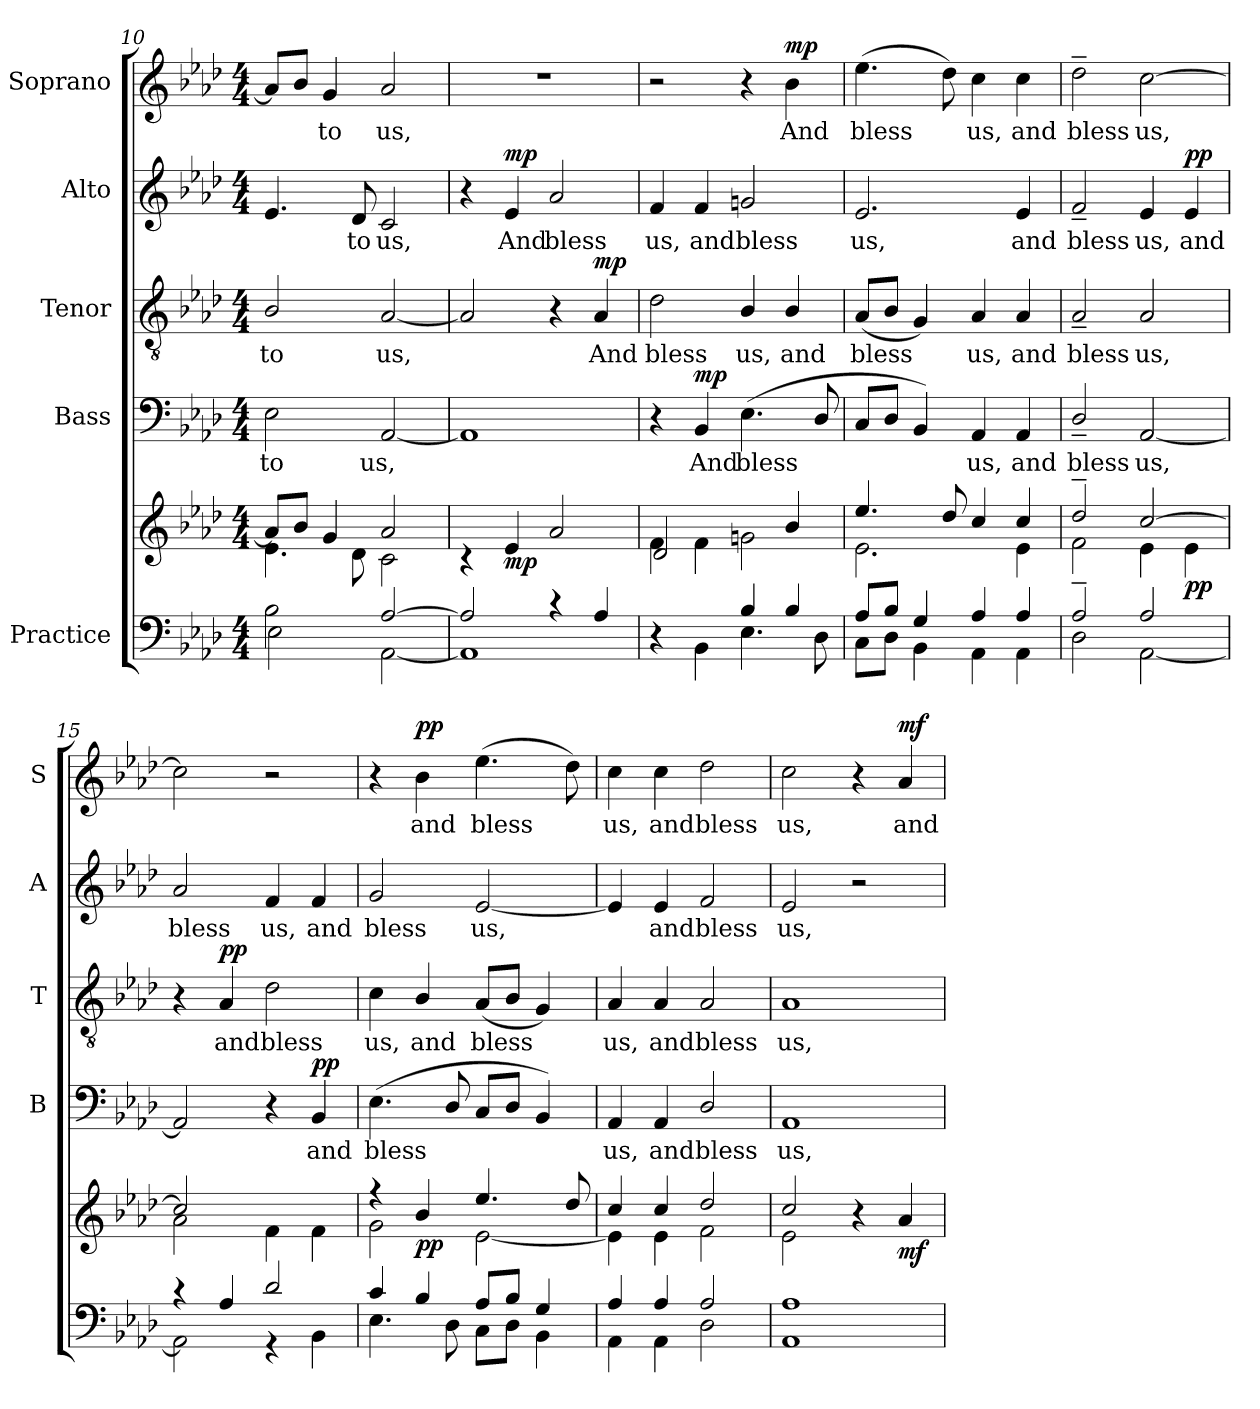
**kern	**kern	**dynam	**kern	**text	**dynam	**kern	**text	**dynam	**kern	**text	**dynam	**kern	**text	**dynam
*part5	*part5	*part5	*part4	*part4	*part4	*part3	*part3	*part3	*part2	*part2	*part2	*part1	*part1	*part1
*staff6	*staff5	*staff5/6	*staff4	*staff4	*staff4	*staff3	*staff3	*staff3	*staff2	*staff2	*staff2	*staff1	*staff1	*staff1
*I"Practice	*	*	*I"Bass	*	*	*I"Tenor	*	*	*I"Alto	*	*	*I"Soprano	*	*
*	*	*	*I'B	*	*	*I'T	*	*	*I'A	*	*	*I'S	*	*
*clefF4	*clefG2	*	*clefF4	*	*	*clefGv2	*	*	*clefG2	*	*	*clefG2	*	*
*k[b-e-a-d-]	*k[b-e-a-d-]	*	*k[b-e-a-d-]	*	*	*k[b-e-a-d-]	*	*	*k[b-e-a-d-]	*	*	*k[b-e-a-d-]	*	*
*A-:	*A-:	*	*A-:	*	*	*A-:	*	*	*A-:	*	*	*A-:	*	*
*M4/4	*M4/4	*	*M4/4	*	*	*M4/4	*	*	*M4/4	*	*	*M4/4	*	*
=10	=10	=10	=10	=10	=10	=10	=10	=10	=10	=10	=10	=10	=10	=10
*^	*^	*	*	*	*	*	*	*	*	*	*	*	*	*
!	!	!	!	!	!	!LO:LY:b	!	!	!LO:LY:b	!	!	!	!	!	!	!
2B-\	2E-\	8a-/L]	4.e-\	.	2E-\	-to	.	2B-/	to	.	4.e-/	.	.	8a-/L]	.	.
.	.	8b-/J	.	.	.	.	.	.	.	.	.	.	.	8b-/J	.	.
!	!	!	!	!	!	!	!	!	!	!	!	!	!	!	!LO:LY:b	!
.	.	4g/	.	.	.	.	.	.	.	.	.	.	.	4g/	to	.
!	!	!	!	!	!	!	!	!	!	!	!	!LO:LY:b	!	!	!	!
.	.	.	8d-\	.	.	.	.	.	.	.	8d-/	to	.	.	.	.
!	!	!	!	!	!	!LO:LY:b	!	!	!LO:LY:b	!	!	!LO:LY:b	!	!	!LO:LY:b	!
[>2A-/	[<2AA-\	2a-/	2c\	.	[2AA-/	us,	.	[2A-/	us,	.	2c/	us,	.	2a-/	us,	.
!!LO:LB:g=z
=11	=11	=11	=11	=11	=11	=11	=11	=11	=11	=11	=11	=11	=11	=11	=11	=11
2A-/]	1AA-]	1ryy	4r	.	1AA-]	.	.	2A-/]	.	.	4r	.	.	1r	.	.
!	!	!	!	!LO:DY:b	!	!	!	!	!	!	!	!LO:LY:b	!LO:DY:b	!	!	!
.	.	.	4e-/	mp	.	.	.	.	.	.	4e-/	And	mp	.	.	.
!	!	!	!	!	!	!	!	!	!	!	!	!LO:LY:b	!	!	!	!
4r	.	.	2a-/	.	.	.	.	4r	.	.	2a-/	bless	.	.	.	.
!	!	!	!	!	!	!	!	!	!LO:LY:b	!LO:DY:b	!	!	!	!	!	!
4A-/	.	.	.	.	.	.	.	4A-/	And	mp	.	.	.	.	.	.
=12	=12	=12	=12	=12	=12	=12	=12	=12	=12	=12	=12	=12	=12	=12	=12	=12
*	*	*	*^	*	*	*	*	*	*	*	*	*	*	*	*	*
!	!	!	!	!	!	!	!	!	!	!LO:LY:b	!	!	!LO:LY:b	!	!	!	!
2ryy	4r	2ryy	4f\	2d-/	.	4r	.	.	2d-\	bless	.	4f/	us,	.	2r	.	.
!	!	!	!	!	!	!	!LO:LY:b	!LO:DY:b	!	!	!	!	!LO:LY:b	!	!	!	!
.	4BB-\	.	4f\	.	.	4BB-/	And	mp	.	.	.	4f/	and	.	.	.	.
!	!	!	!	!	!	!	!LO:LY:b	!	!	!LO:LY:b	!	!	!LO:LY:b	!	!	!	!
4B-/	4.E-\	4ryy	2gni\	2ryy	.	(<4.E-\	bless	.	4B-/	us,	.	2gni/	bless	.	4r	.	.
!	!	!	!	!	!	!	!	!	!	!LO:LY:b	!	!	!	!	!	!LO:LY:b	!LO:DY:b
4B-/	.	4b-/	.	.	.	.	.	.	4B-/	and	.	.	.	.	4b-\	And	mp
.	8D-\	.	.	.	.	8D-/	.	.	.	.	.	.	.	.	.	.	.
*	*	*	*v	*v	*	*	*	*	*	*	*	*	*	*	*	*	*
=13	=13	=13	=13	=13	=13	=13	=13	=13	=13	=13	=13	=13	=13	=13	=13	=13
!	!	!	!	!	!	!	!	!	!LO:LY:b	!	!	!LO:LY:b	!	!	!LO:LY:b	!
8A-/L	8C\L	4.ee-/	2.e-\	.	8C/L	.	.	(<8A-/L	bless	.	2.e-/	us,	.	(>4.ee-\	bless	.
8B-/J	8D-\J	.	.	.	8D-/J	.	.	8B-/J	.	.	.	.	.	.	.	.
4G/	4BB-\	.	.	.	4BB-/)	.	.	4G/)	.	.	.	.	.	.	.	.
.	.	8dd-/	.	.	.	.	.	.	.	.	.	.	.	8dd-\)	.	.
!	!	!	!	!	!	!LO:LY:b	!	!	!LO:LY:b	!	!	!	!	!	!LO:LY:b	!
4A-/	4AA-\	4cc/	.	.	4AA-/	us,	.	4A-/	us,	.	.	.	.	4cc\	us,	.
!	!	!	!	!	!	!LO:LY:b	!	!	!LO:LY:b	!	!	!LO:LY:b	!	!	!LO:LY:b	!
4A-/	4AA-\	4cc/	4e-\	.	4AA-/	and	.	4A-/	and	.	4e-/	and	.	4cc\	and	.
=14	=14	=14	=14	=14	=14	=14	=14	=14	=14	=14	=14	=14	=14	=14	=14	=14
!	!	!	!	!	!	!LO:LY:b	!	!	!LO:LY:b	!	!	!LO:LY:b	!	!	!LO:LY:b	!
2A-~>/	2D-\	2dd-~>/	2f\	.	2D-~>/	bless	.	2A-~</	bless	.	2f~</	bless	.	2dd-~>\	bless	.
!	!	!	!	!	!	!LO:LY:b	!	!	!LO:LY:b	!	!	!LO:LY:b	!	!	!LO:LY:b	!
2A-/	[<2AA-\	[>2cc/	4e-\	.	[2AA-/	us,	.	2A-/	us,	.	4e-/	us,	.	[2cc\	us,	.
!	!	!	!	!LO:DY:b	!	!	!	!	!	!	!	!LO:LY:b	!LO:DY:b	!	!	!
.	.	.	4e-\	pp	.	.	.	.	.	.	4e-/	and	pp	.	.	.
=15	=15	=15	=15	=15	=15	=15	=15	=15	=15	=15	=15	=15	=15	=15	=15	=15
!	!	!	!	!	!	!	!	!	!	!	!	!LO:LY:b	!	!	!	!
4r	2AA-\]	2cc/]	2a-\	.	2AA-/]	.	.	4r	.	.	2a-/	bless	.	2cc\]	.	.
!	!	!	!	!	!	!	!	!	!LO:LY:b	!LO:DY:b	!	!	!	!	!	!
4A-/	.	.	.	.	.	.	.	4A-/	and	pp	.	.	.	.	.	.
!	!	!	!	!	!	!	!	!	!LO:LY:b	!	!	!LO:LY:b	!	!	!	!
2d-/	4r	2ryy	4f\	.	4r	.	.	2d-\	bless	.	4f/	us,	.	2r	.	.
!	!	!	!	!	!	!LO:LY:b	!LO:DY:b	!	!	!	!	!LO:LY:b	!	!	!	!
.	4BB-\	.	4f\	.	4BB-/	and	pp	.	.	.	4f/	and	.	.	.	.
!!LO:PB:g=z
=16	=16	=16	=16	=16	=16	=16	=16	=16	=16	=16	=16	=16	=16	=16	=16	=16
!	!	!	!	!	!	!LO:LY:b	!	!	!LO:LY:b	!	!	!LO:LY:b	!	!	!	!
4c/	4.E-\	4r	2g\	.	(<4.E-\	bless	.	4c\	us,	.	2g/	bless	.	4r	.	.
!	!	!	!	!LO:DY:b	!	!	!	!	!LO:LY:b	!	!	!	!	!	!LO:LY:b	!LO:DY:b
4B-/	.	4b-/	.	pp	.	.	.	4B-/	and	.	.	.	.	4b-\	and	pp
.	8D-\	.	.	.	8D-/	.	.	.	.	.	.	.	.	.	.	.
!	!	!	!	!	!	!	!	!	!LO:LY:b	!	!	!LO:LY:b	!	!	!LO:LY:b	!
8A-/L	8C\L	4.ee-/	[<2e-\	.	8C/L	.	.	(<8A-/L	bless	.	[2e-/	us,	.	(>4.ee-\	bless	.
8B-/J	8D-\J	.	.	.	8D-/J	.	.	8B-/J	.	.	.	.	.	.	.	.
4G/	4BB-\	.	.	.	4BB-/)	.	.	4G/)	.	.	.	.	.	.	.	.
.	.	8dd-/	.	.	.	.	.	.	.	.	.	.	.	8dd-\)	.	.
=17	=17	=17	=17	=17	=17	=17	=17	=17	=17	=17	=17	=17	=17	=17	=17	=17
!	!	!	!	!	!	!LO:LY:b	!	!	!LO:LY:b	!	!	!	!	!	!LO:LY:b	!
4A-/	4AA-\	4cc/	4e-\]	.	4AA-/	us,	.	4A-/	us,	.	4e-/]	.	.	4cc\	us,	.
!	!	!	!	!	!	!LO:LY:b	!	!	!LO:LY:b	!	!	!LO:LY:b	!	!	!LO:LY:b	!
4A-/	4AA-\	4cc/	4e-\	.	4AA-/	and	.	4A-/	and	.	4e-/	and	.	4cc\	and	.
!	!	!	!	!	!	!LO:LY:b	!	!	!LO:LY:b	!	!	!LO:LY:b	!	!	!LO:LY:b	!
2A-/	2D-\	2dd-/	2f\	.	2D-/	bless	.	2A-/	bless	.	2f/	bless	.	2dd-\	bless	.
=18	=18	=18	=18	=18	=18	=18	=18	=18	=18	=18	=18	=18	=18	=18	=18	=18
!	!	!	!	!	!	!LO:LY:b	!	!	!LO:LY:b	!	!	!LO:LY:b	!	!	!LO:LY:b	!
1A-	1AA-	2cc/	2e-\	.	1AA-	us,	.	1A-	us,	.	2e-/	us,	.	2cc\	us,	.
.	.	4r	2ryy	.	.	.	.	.	.	.	2r	.	.	4r	.	.
!	!	!	!	!LO:DY:b	!	!	!	!	!	!	!	!	!	!	!LO:LY:b	!LO:DY:b
.	.	4a-/	.	mf	.	.	.	.	.	.	.	.	.	4a-/	and	mf
*v	*v	*	*	*	*	*	*	*	*	*	*	*	*	*	*	*
*	*v	*v	*	*	*	*	*	*	*	*	*	*	*	*	*
=	=	=	=	=	=	=	=	=	=	=	=	=	=	=
*-	*-	*-	*-	*-	*-	*-	*-	*-	*-	*-	*-	*-	*-	*-
